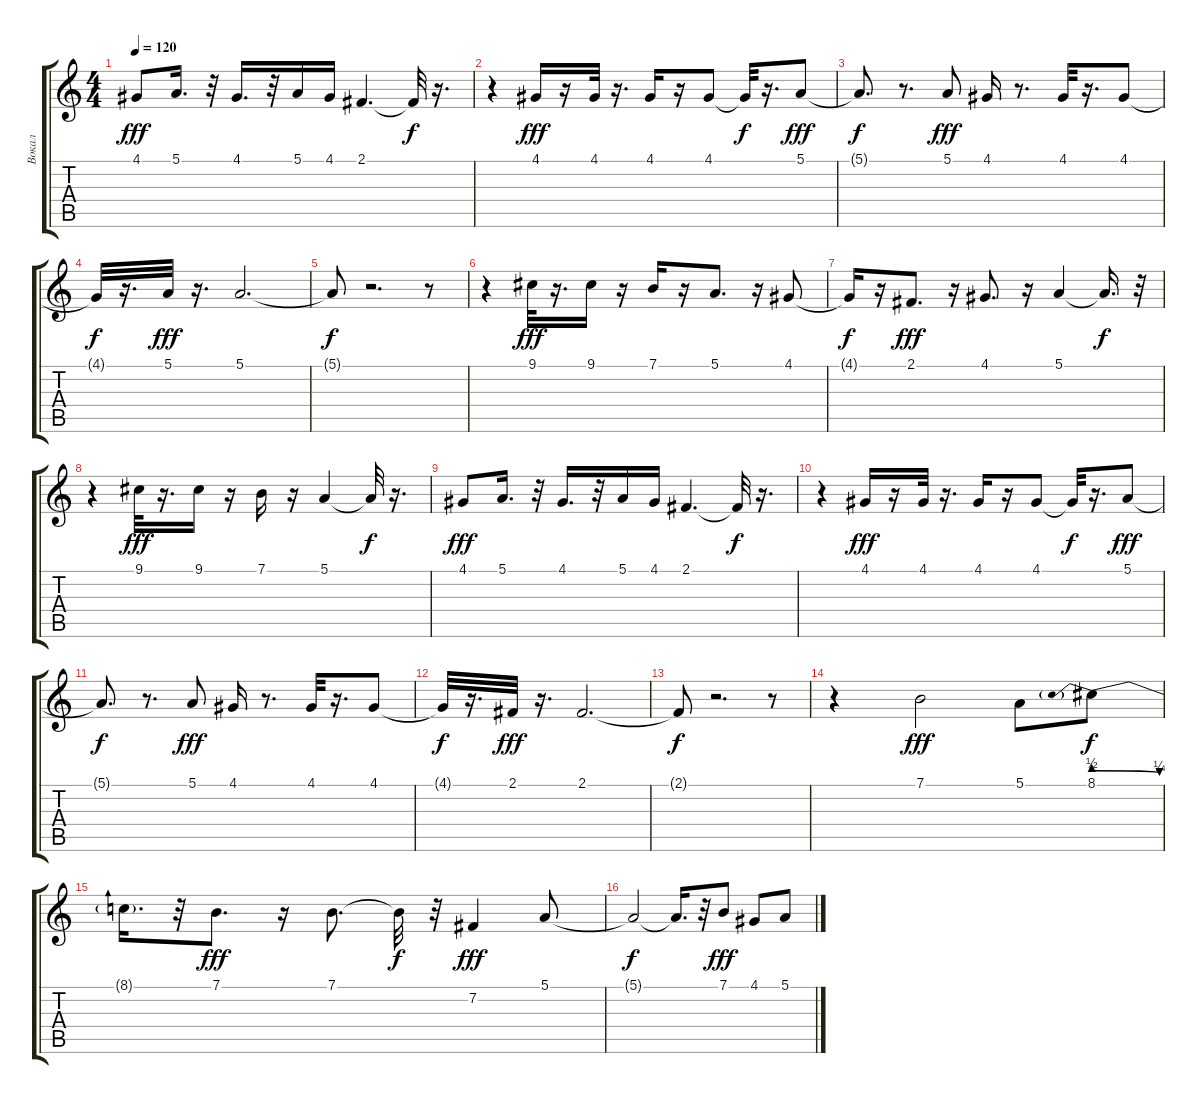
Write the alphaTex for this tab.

\track ("Вокал" "Вокал") {instrument fx5brightness}
\staff {score tabs}
\tuning (E4 B3 G3 D3 A2 E2) {hide}
\ts (4 4)
\tempo 120
\clef g2
\ks c
4.1.8{dy fff} 5.1.16{d} r.32 4.1.16{d} r.32 5.1.16 4.1.16 2.1.4{d} 2.1{t}.32{dy f} r.16{d} |
r.4 4.1.16{dy fff} r.16 4.1.32 r.16{d} 4.1.16 r.16 4.1.8 4.1{t}.32{dy f} r.16{d} 5.1.8{dy fff} |
5.1{t}.8{d dy f} r.8{d} 5.1.8{dy fff} 4.1.16 r.8{d} 4.1.32 r.16{d} 4.1.8 |
4.1{t}.32{dy f} r.16{d} 5.1.32{dy fff} r.16{d} 5.1.2{d} |
5.1{t}.8{dy f} r.2{d} r.8 |
r.4 9.1.32{dy fff} r.16{d} 9.1.16 r.16 7.1.16 r.16 5.1.8{d} r.16 4.1.8 |
4.1{t}.16{dy f} r.16 2.1.8{d dy fff} r.16 4.1.8{d} r.16 5.1.4 5.1{t}.16{d dy f} r.32 |
r.4 9.1.32{dy fff} r.16{d} 9.1.16 r.16 7.1.16 r.16 5.1.4 5.1{t}.32{dy f} r.16{d} |
4.1.8{dy fff} 5.1.16{d} r.32 4.1.16{d} r.32 5.1.16 4.1.16 2.1.4{d} 2.1{t}.32{dy f} r.16{d} |
r.4 4.1.16{dy fff} r.16 4.1.32 r.16{d} 4.1.16 r.16 4.1.8 4.1{t}.32{dy f} r.16{d} 5.1.8{dy fff} |
5.1{t}.8{d dy f} r.8{d} 5.1.8{dy fff} 4.1.16 r.8{d} 4.1.32 r.16{d} 4.1.8 |
4.1{t}.32{dy f} r.16{d} 2.1.32{dy fff} r.16{d} 2.1.2{d} |
2.1{t}.8{dy f} r.2{d} r.8 |
r.4 7.1.2{dy fff} 5.1.8 8.1{be (prebendrelease 0 2 60 1)}.8{dy f} |
8.1{t}.16{d} r.32 7.1.8{d dy fff} r.16 7.1.8{d} 7.1{t}.32{dy f} r.32 7.2.4{dy fff} 5.1.8 |
5.1{t}.2{dy f} 5.1{t}.16{d} r.32 7.1.8{dy fff} 4.1.8 5.1.8
